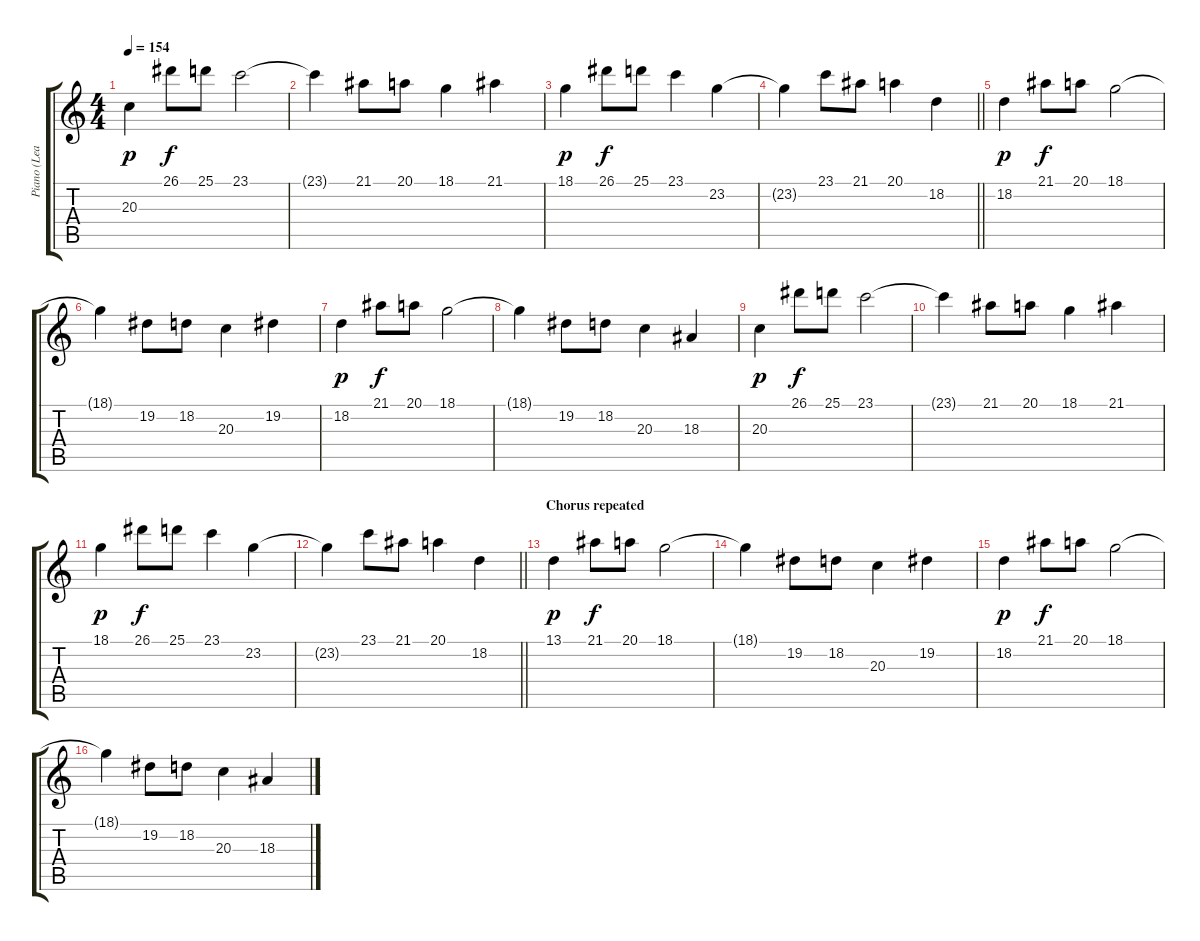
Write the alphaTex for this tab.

\track ("Piano (Lead)" "Piano (Lea") {instrument acousticgrandpiano}
\staff {score tabs}
\tuning (Db4 Ab3 E3 B2 Gb2 B1) {hide}
\ts (4 4)
\tempo 154
\clef g2
\ks c
20.3.4{dy p} 26.1.8{dy f} 25.1.8 23.1.2 |
23.1{t}.4 21.1.8 20.1.8 18.1.4 21.1.4 |
18.1.4{dy p} 26.1.8{dy f} 25.1.8 23.1.4 23.2.4 |
\barLineRight lightlight
23.2{t}.4 23.1.8 21.1.8 20.1.4 18.2.4 |
18.2.4{dy p} 21.1.8{dy f} 20.1.8 18.1.2 |
18.1{t}.4 19.2.8 18.2.8 20.3.4 19.2.4 |
18.2.4{dy p} 21.1.8{dy f} 20.1.8 18.1.2 |
18.1{t}.4 19.2.8 18.2.8 20.3.4 18.3.4 |
20.3.4{dy p} 26.1.8{dy f} 25.1.8 23.1.2 |
23.1{t}.4 21.1.8 20.1.8 18.1.4 21.1.4 |
18.1.4{dy p} 26.1.8{dy f} 25.1.8 23.1.4 23.2.4 |
\barLineRight lightlight
23.2{t}.4 23.1.8 21.1.8 20.1.4 18.2.4 |
\section ("" "Chorus repeated")
13.1.4{dy p volume 10 instrument acousticgrandpiano} 21.1.8{dy f} 20.1.8 18.1.2 |
18.1{t}.4 19.2.8 18.2.8 20.3.4 19.2.4 |
18.2.4{dy p} 21.1.8{dy f} 20.1.8 18.1.2 |
18.1{t}.4 19.2.8 18.2.8 20.3.4 18.3.4
